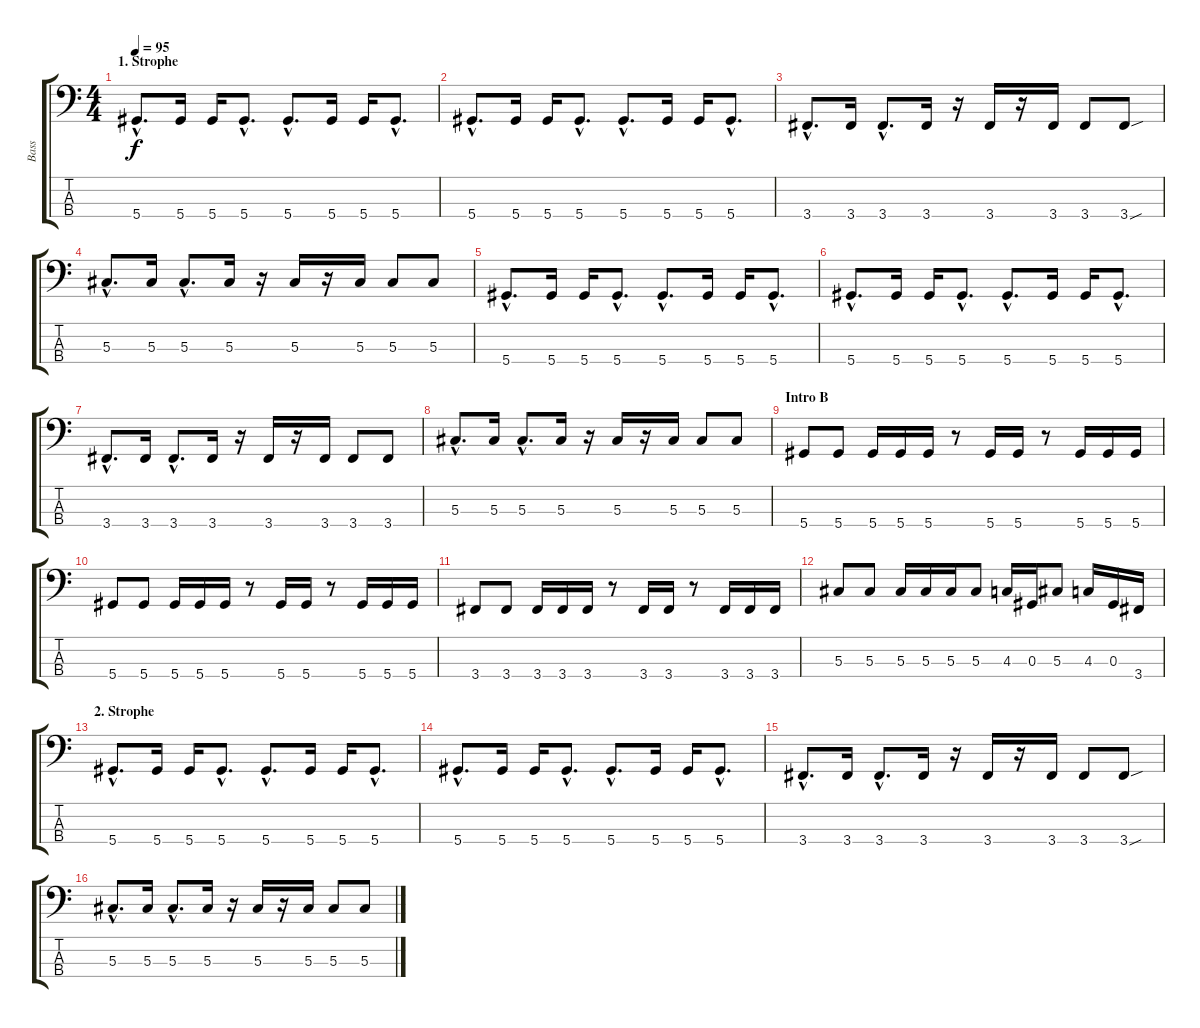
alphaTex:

\track ("Bass" "Bass") {instrument electricbasspick}
\staff {score tabs}
\tuning (Gb2 Db2 Ab1 Eb1) {hide}
\ts (4 4)
\section ("" "1. Strophe")
\tempo 95
\clef f4
\ks c
5.4{hac}.8{d dy f} 5.4.16 5.4.16 5.4{hac}.8{d} 5.4{hac}.8{d} 5.4.16 5.4.16 5.4{hac}.8{d} |
5.4{hac}.8{d} 5.4.16 5.4.16 5.4{hac}.8{d} 5.4{hac}.8{d} 5.4.16 5.4.16 5.4{hac}.8{d} |
3.4{hac}.8{d} 3.4.16 3.4{hac}.8{d} 3.4.16 r.16 3.4.16 r.16 3.4.16 3.4.8 3.4{sou}.8 |
5.3{hac}.8{d} 5.3.16 5.3{hac}.8{d} 5.3.16 r.16 5.3.16 r.16 5.3.16 5.3.8 5.3.8 |
5.4{hac}.8{d} 5.4.16 5.4.16 5.4{hac}.8{d} 5.4{hac}.8{d} 5.4.16 5.4.16 5.4{hac}.8{d} |
5.4{hac}.8{d} 5.4.16 5.4.16 5.4{hac}.8{d} 5.4{hac}.8{d} 5.4.16 5.4.16 5.4{hac}.8{d} |
3.4{hac}.8{d} 3.4.16 3.4{hac}.8{d} 3.4.16 r.16 3.4.16 r.16 3.4.16 3.4.8 3.4.8 |
5.3{hac}.8{d} 5.3.16 5.3{hac}.8{d} 5.3.16 r.16 5.3.16 r.16 5.3.16 5.3.8 5.3.8 |
\section ("" "Intro B")
5.4.8 5.4.8 5.4.16 5.4.16 5.4.16 r.8 5.4.16 5.4.16 r.8 5.4.16 5.4.16 5.4.16 |
5.4.8 5.4.8 5.4.16 5.4.16 5.4.16 r.8 5.4.16 5.4.16 r.8 5.4.16 5.4.16 5.4.16 |
3.4.8 3.4.8 3.4.16 3.4.16 3.4.16 r.8 3.4.16 3.4.16 r.8 3.4.16 3.4.16 3.4.16 |
5.3.8 5.3.8 5.3.16 5.3.16 5.3.16 5.3.8 4.3.16 0.3.16 5.3.8 4.3.16 0.3.16 3.4.16 |
\section ("" "2. Strophe")
5.4{hac}.8{d} 5.4.16 5.4.16 5.4{hac}.8{d} 5.4{hac}.8{d} 5.4.16 5.4.16 5.4{hac}.8{d} |
5.4{hac}.8{d} 5.4.16 5.4.16 5.4{hac}.8{d} 5.4{hac}.8{d} 5.4.16 5.4.16 5.4{hac}.8{d} |
3.4{hac}.8{d} 3.4.16 3.4{hac}.8{d} 3.4.16 r.16 3.4.16 r.16 3.4.16 3.4.8 3.4{sou}.8 |
5.3{hac}.8{d} 5.3.16 5.3{hac}.8{d} 5.3.16 r.16 5.3.16 r.16 5.3.16 5.3.8 5.3.8
